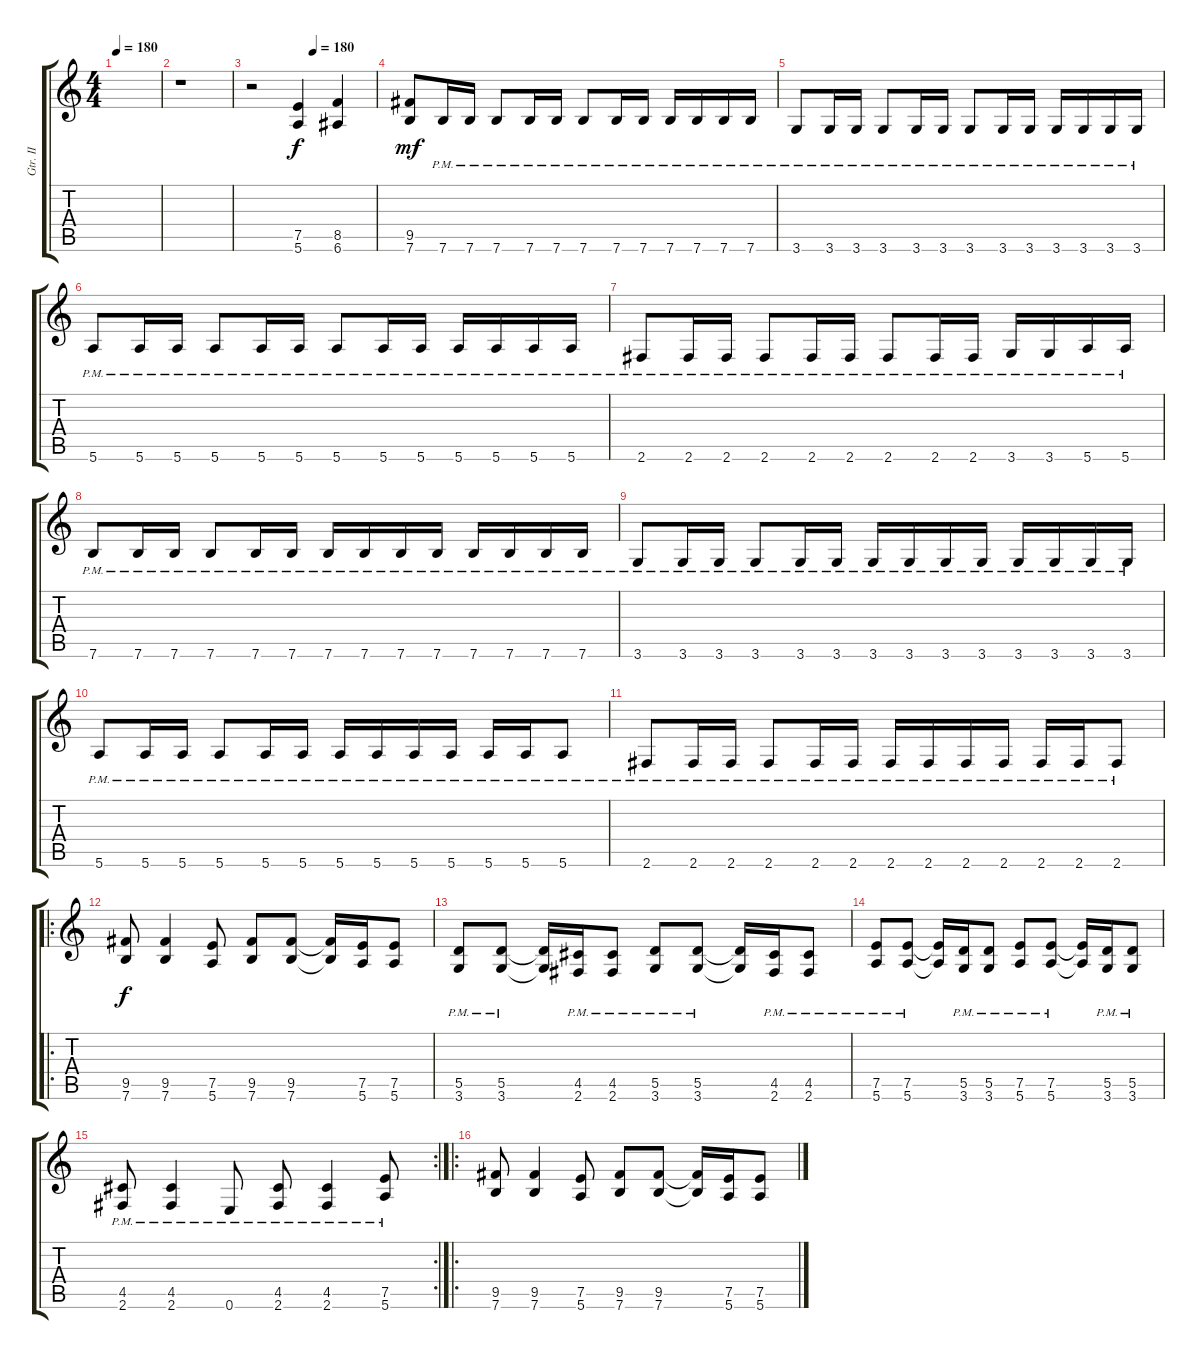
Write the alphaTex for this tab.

\track ("Gtr. II" "Gtr. II") {instrument distortionguitar}
\staff {score tabs}
\tuning (E4 B3 G3 D3 A2 E2) {hide}
\ts (4 4)
\tempo 180
\tempo 135
\tempo 180
\clef g2
\ks c
|
r.1 |
\tempo (180 0.5)
r.2 (7.5 5.6).4 (8.5 6.6).4 |
(9.5 7.6).8{dy mf} 7.6{pm}.16 7.6{pm}.16 7.6{pm}.8 7.6{pm}.16 7.6{pm}.16 7.6{pm}.8 7.6{pm}.16 7.6{pm}.16 7.6{pm}.16 7.6{pm}.16 7.6{pm}.16 7.6{pm}.16 |
3.6{pm}.8 3.6{pm}.16 3.6{pm}.16 3.6{pm}.8 3.6{pm}.16 3.6{pm}.16 3.6{pm}.8 3.6{pm}.16 3.6{pm}.16 3.6{pm}.16 3.6{pm}.16 3.6{pm}.16 3.6{pm}.16 |
5.6{pm}.8 5.6{pm}.16 5.6{pm}.16 5.6{pm}.8 5.6{pm}.16 5.6{pm}.16 5.6{pm}.8 5.6{pm}.16 5.6{pm}.16 5.6{pm}.16 5.6{pm}.16 5.6{pm}.16 5.6{pm}.16 |
2.6{pm}.8 2.6{pm}.16 2.6{pm}.16 2.6{pm}.8 2.6{pm}.16 2.6{pm}.16 2.6{pm}.8 2.6{pm}.16 2.6{pm}.16 3.6{pm}.16 3.6{pm}.16 5.6{pm}.16 5.6{pm}.16 |
7.6{pm}.8 7.6{pm}.16 7.6{pm}.16 7.6{pm}.8 7.6{pm}.16 7.6{pm}.16 7.6{pm}.16 7.6{pm}.16 7.6{pm}.16 7.6{pm}.16 7.6{pm}.16 7.6{pm}.16 7.6{pm}.16 7.6{pm}.16 |
3.6{pm}.8 3.6{pm}.16 3.6{pm}.16 3.6{pm}.8 3.6{pm}.16 3.6{pm}.16 3.6{pm}.16 3.6{pm}.16 3.6{pm}.16 3.6{pm}.16 3.6{pm}.16 3.6{pm}.16 3.6{pm}.16 3.6{pm}.16 |
5.6{pm}.8 5.6{pm}.16 5.6{pm}.16 5.6{pm}.8 5.6{pm}.16 5.6{pm}.16 5.6{pm}.16 5.6{pm}.16 5.6{pm}.16 5.6{pm}.16 5.6{pm}.16 5.6{pm}.16 5.6{pm}.8 |
2.6{pm}.8 2.6{pm}.16 2.6{pm}.16 2.6{pm}.8 2.6{pm}.16 2.6{pm}.16 2.6{pm}.16 2.6{pm}.16 2.6{pm}.16 2.6{pm}.16 2.6{pm}.16 2.6{pm}.16 2.6{pm}.8 |
\ro
(9.5 7.6).8{dy f} (9.5 7.6).4 (7.5 5.6).8 (9.5 7.6).8 (9.5 7.6).8 (9.5{t} 7.6{t}).16 (7.5 5.6).16 (7.5 5.6).8 |
(5.5{pm} 3.6{pm}).8 (5.5{pm} 3.6{pm}).8 (5.5{t} 3.6{t}).16 (4.5{pm} 2.6{pm}).16 (4.5{pm} 2.6{pm}).8 (5.5{pm} 3.6{pm}).8 (5.5{pm} 3.6{pm}).8 (5.5{t} 3.6{t}).16 (4.5{pm} 2.6{pm}).16 (4.5{pm} 2.6{pm}).8 |
(7.5{pm} 5.6{pm}).8 (7.5{pm} 5.6{pm}).8 (7.5{t} 5.6{t}).16 (5.5{pm} 3.6{pm}).16 (5.5{pm} 3.6{pm}).8 (7.5{pm} 5.6{pm}).8 (7.5{pm} 5.6{pm}).8 (7.5{t} 5.6{t}).16 (5.5{pm} 3.6{pm}).16 (5.5{pm} 3.6{pm}).8 |
\rc 2
(4.5{pm} 2.6{pm}).8 (4.5{pm} 2.6{pm}).4 0.6{pm}.8 (4.5{pm} 2.6{pm}).8 (4.5{pm} 2.6{pm}).4 (7.5{pm} 5.6{pm}).8 |
\ro
(9.5 7.6).8 (9.5 7.6).4 (7.5 5.6).8 (9.5 7.6).8 (9.5 7.6).8 (9.5{t} 7.6{t}).16 (7.5 5.6).16 (7.5 5.6).8
